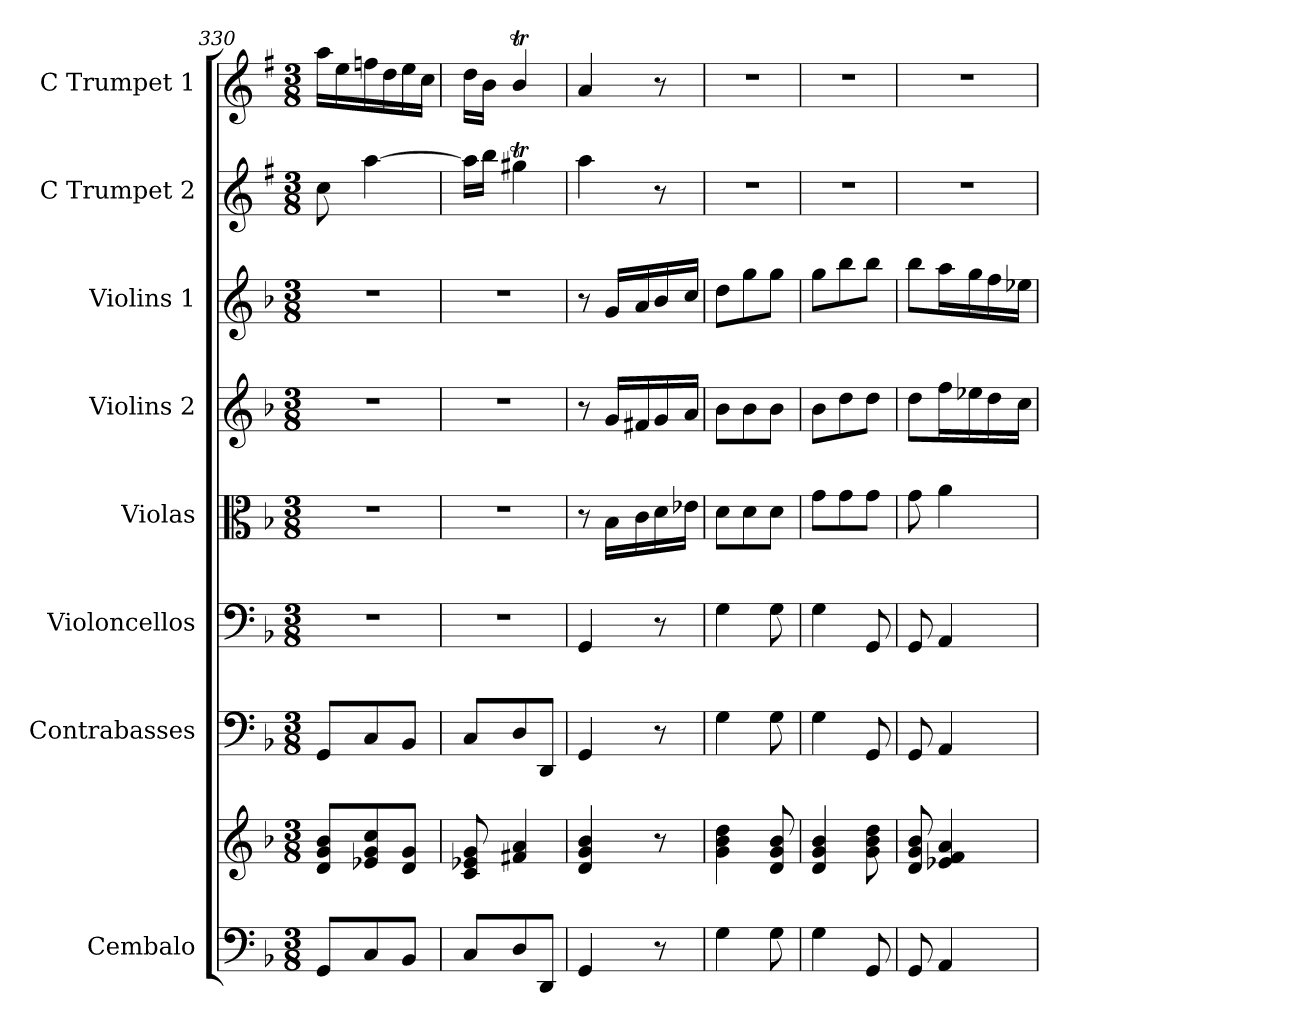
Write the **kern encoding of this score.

**kern	**kern	**kern	**kern	**kern	**kern	**kern	**kern	**kern
*part8	*part8	*part7	*part6	*part5	*part4	*part3	*part2	*part1
*staff9	*staff8	*staff7	*staff6	*staff5	*staff4	*staff3	*staff2	*staff1
*I"Cembalo	*	*I"Contrabasses	*I"Violoncellos	*I"Violas	*I"Violins 2	*I"Violins 1	*I"C Trumpet 2	*I"C Trumpet 1
*I'Cbl.	*	*I'Cbs.	*I'Vcs.	*I'Vlas.	*I'Vlns. 2	*I'Vlns. 1	*I'C Tpt. 2	*I'C Tpt. 1
*clefF4	*clefG2	*clefF4	*clefF4	*clefC3	*clefG2	*clefG2	*clefG2	*clefG2
*	*	*	*	*	*	*	*ITrd1c2	*ITrd1c2
*k[b-]	*k[b-]	*k[b-]	*k[b-]	*k[b-]	*k[b-]	*k[b-]	*k[b-]	*k[b-]
*M3/8	*M3/8	*M3/8	*M3/8	*M3/8	*M3/8	*M3/8	*M3/8	*M3/8
=330	=330	=330	=330	=330	=330	=330	=330	=330
8GG/L	8d/ 8g/ 8b-/L	8GG/L	4.r	4.r	4.r	4.r	8b-\	16gg\LL
.	.	.	.	.	.	.	.	16dd\
8C/	8e-X/ 8g/ 8cc/	8C/	.	.	.	.	[4gg\	16ee-X\
.	.	.	.	.	.	.	.	16cc\
8BB-/J	8d/ 8g/J	8BB-/J	.	.	.	.	.	16dd\
.	.	.	.	.	.	.	.	16b-\JJ
=331	=331	=331	=331	=331	=331	=331	=331	=331
8C/L	8c/ 8e-X/ 8g/	8C/L	4.r	4.r	4.r	4.r	16gg\LL]	16cc\LL
.	.	.	.	.	.	.	16aa\JJ	16a\JJ
8D/	4f#X/ 4a/	8D/	.	.	.	.	4ff#Xt\	4at/
8DD/J	.	8DD/J	.	.	.	.	.	.
!!LO:PB:g=z
=332	=332	=332	=332	=332	=332	=332	=332	=332
4GG/	4d/ 4g/ 4b-/	4GG/	4GG/	8r	8r	8r	4gg\	4g/
.	.	.	.	16B-\LL	16g/LL	16g/LL	.	.
.	.	.	.	16c\	16f#X/	16a/	.	.
8r	8r	8r	8r	16d\	16g/	16b-/	8r	8r
.	.	.	.	16e-X\JJ	16a/JJ	16cc/JJ	.	.
=333	=333	=333	=333	=333	=333	=333	=333	=333
4G\	4g\ 4b-\ 4dd\	4G\	4G\	8d\L	8b-\L	8dd\L	4.r	4.r
.	.	.	.	8d\	8b-\	8gg\	.	.
8G\	8d/ 8g/ 8b-/	8G\	8G\	8d\J	8b-\J	8gg\J	.	.
=334	=334	=334	=334	=334	=334	=334	=334	=334
4G\	4d/ 4g/ 4b-/	4G\	4G\	8g\L	8b-\L	8gg\L	4.r	4.r
.	.	.	.	8g\	8dd\	8bb-\	.	.
8GG/	8g\ 8b-\ 8dd\	8GG/	8GG/	8g\J	8dd\J	8bb-\J	.	.
=335	=335	=335	=335	=335	=335	=335	=335	=335
8GG/	8d/ 8g/ 8b-/	8GG/	8GG/	8g\	8dd\L	8bb-\L	4.r	4.r
4AA/	4e-X/ 4f/ 4a/	4AA/	4AA/	4a\	16ff\L	16aa\L	.	.
.	.	.	.	.	16ee-X\	16gg\	.	.
.	.	.	.	.	16dd\	16ff\	.	.
.	.	.	.	.	16cc\JJ	16ee-X\JJ	.	.
=	=	=	=	=	=	=	=	=
*-	*-	*-	*-	*-	*-	*-	*-	*-
